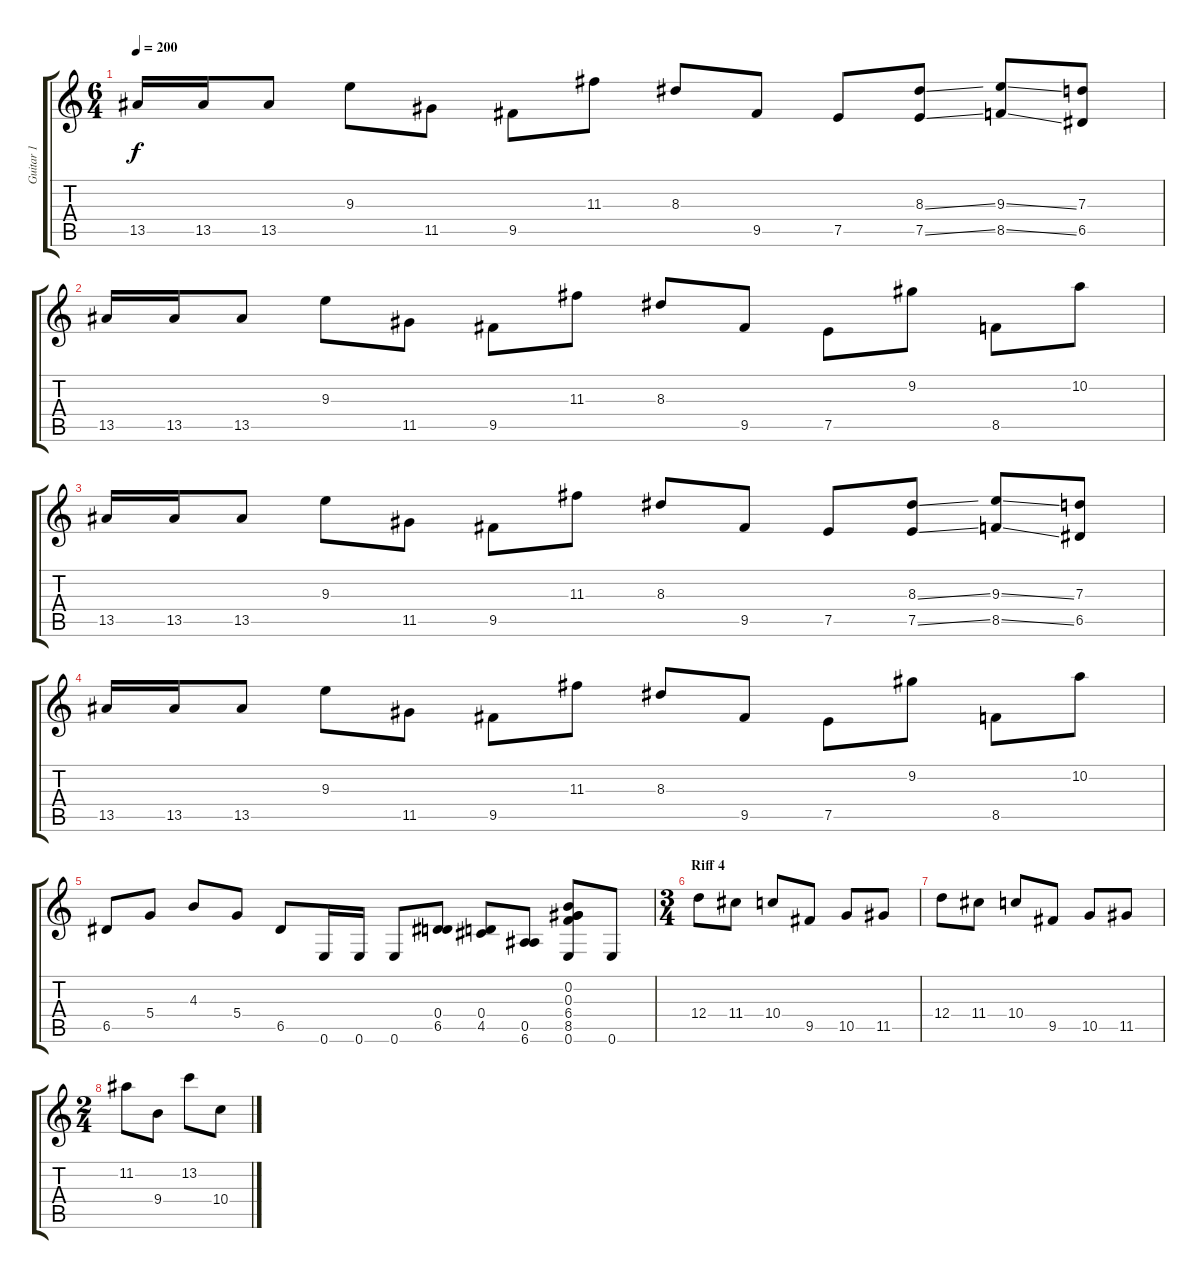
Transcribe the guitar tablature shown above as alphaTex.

\track ("Guitar 1" "Guitar 1") {instrument distortionguitar}
\staff {score tabs}
\tuning (E4 B3 G3 D3 A2 E2) {hide}
\ts (6 4)
\tempo 200
\clef g2
\ks c
13.5.16{dy f} 13.5.16 13.5.8 9.3.8 11.5.8 9.5.8 11.3.8 8.3.8 9.5.8 7.5.8 (8.3{ss} 7.5{ss}).8 (9.3{ss} 8.5{ss}).8 (7.3 6.5).8 |
13.5.16 13.5.16 13.5.8 9.3.8 11.5.8 9.5.8 11.3.8 8.3.8 9.5.8 7.5.8 9.2.8 8.5.8 10.2.8 |
13.5.16 13.5.16 13.5.8 9.3.8 11.5.8 9.5.8 11.3.8 8.3.8 9.5.8 7.5.8 (8.3{ss} 7.5{ss}).8 (9.3{ss} 8.5{ss}).8 (7.3 6.5).8 |
13.5.16 13.5.16 13.5.8 9.3.8 11.5.8 9.5.8 11.3.8 8.3.8 9.5.8 7.5.8 9.2.8 8.5.8 10.2.8 |
6.5.8 5.4.8 4.3.8 5.4.8 6.5.8 0.6.16 0.6.16 0.6.8 (0.4 6.5).8 (0.4 4.5).8 (0.5 6.6).8 (0.2 0.3 6.4 8.5 0.6).8 0.6.8 |
\ts (3 4)
\section ("" "Riff 4")
12.4.8{instrument electricguitarclean} 11.4.8 10.4.8 9.5.8 10.5.8 11.5.8 |
12.4.8 11.4.8 10.4.8 9.5.8 10.5.8 11.5.8 |
\ts (2 4)
11.2.8 9.4.8 13.2.8 10.4.8
